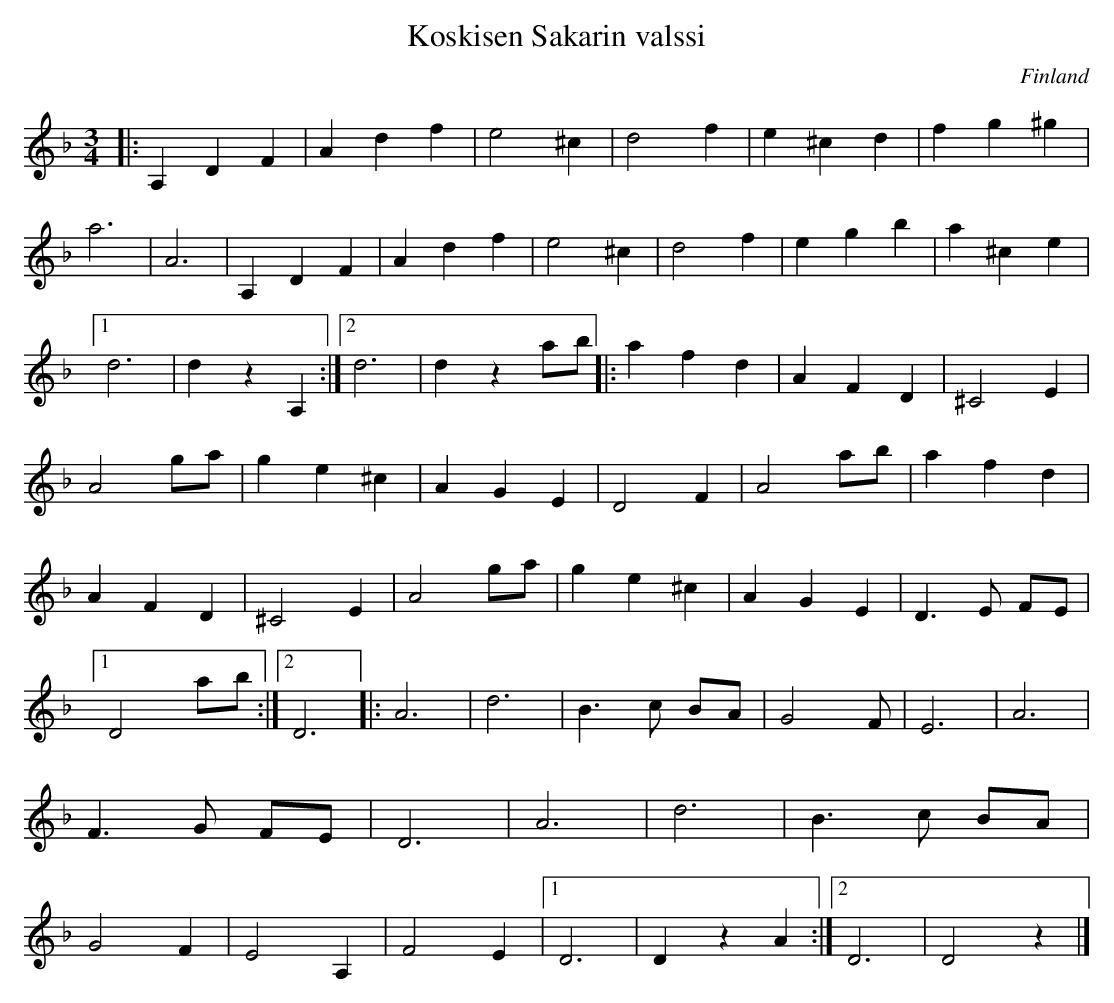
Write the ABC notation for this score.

X:1
T:Koskisen Sakarin valssi
O:Finland
M:3/4
L:1/8
K:Dm
|: A,2 D2 F2 | A2 d2 f2 | e4 ^c2 | d4 f2 | e2 ^c2 d2 | f2 g2 ^g2 | a6 | A6 | A,2 D2 F2 | A2 d2 f2 | e4 ^c2 | d4 f2 | e2 g2 b2 | a2 ^c2 e2 |1 d6 | d2 z2 A,2 :|2 d6 | d2 z2 ab |: a2 f2 d2 | A2 F2 D2 | ^C4 E2 | A4 ga | g2 e2 ^c2 | A2 G2 E2 | D4 F2 | A4 ab | a2 f2 d2 | A2 F2 D2 |^C4 E2 | A4 ga | g2 e2 ^c2 | A2 G2 E2 | D3 E FE |1 D4 ab :|2 D6 |: A6 | d6 | B3 c BA | G4 F 2 | E6 | A6 | F3 G FE | D6 | A6 | d6 | B3 c BA | G4 F2 | E4 A,2 | F4 E2 |1 D6 | D2 z2 A2 :|2 D6 | D4 z2 |]
